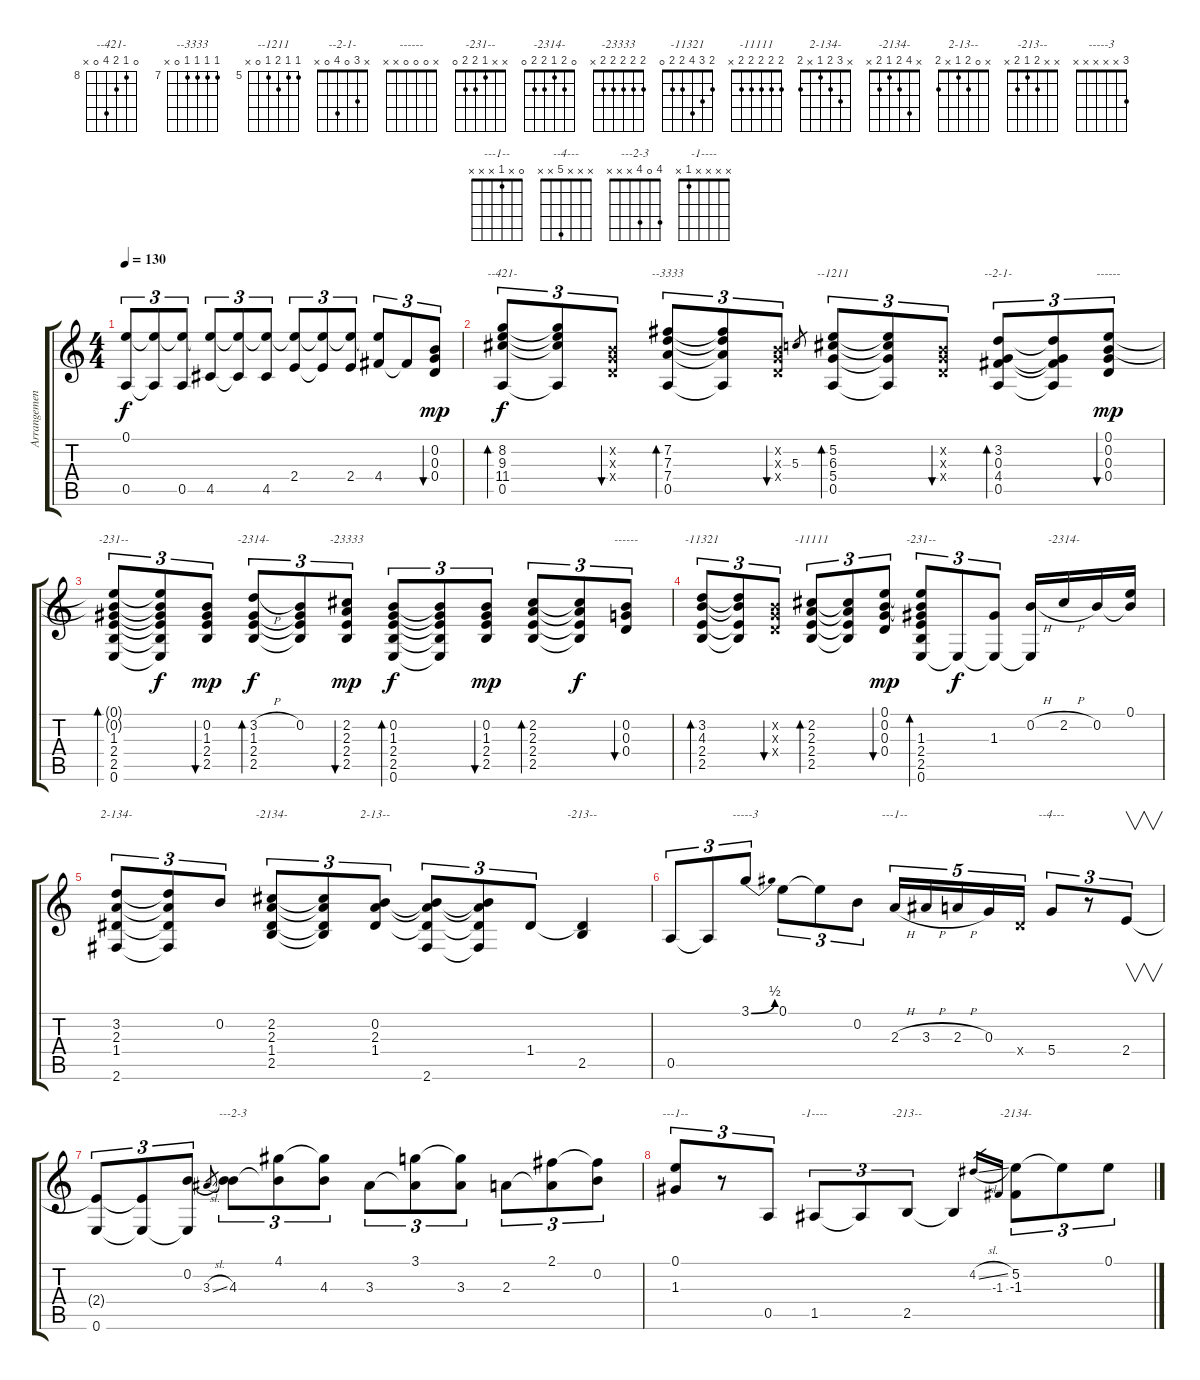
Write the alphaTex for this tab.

\track ("Arrangement guitare février 2002" "Arrangemen") {instrument acousticguitarsteel}
\staff {score tabs}
\tuning (E4 B3 G3 D3 A2 E2) {hide}
\chord ("--421-" 0 8 9 11 0 x) {firstfret 8}
\chord ("--3333" 7 7 7 7 0 x) {firstfret 7}
\chord ("--1211" 5 5 6 5 0 x) {firstfret 5}
\chord ("--2-1-" x 3 0 4 0 x)
\chord ("------" 0 0 0 0 0 0)
\chord ("-231--" 0 0 1 2 2 0)
\chord ("-2314-" 0 3 1 2 2 0)
\chord ("-23333" 2 2 2 2 2 x)
\chord ("------" x 0 0 0 x x)
\chord ("-11321" 2 3 4 2 2 0)
\chord ("-11111" 2 2 2 2 2 x)
\chord ("-231--" x x 1 2 2 0)
\chord ("-2314-" 0 2 1 2 2 0)
\chord ("2-134-" x 3 2 1 x 2)
\chord ("-2134-" x 2 2 1 2 x)
\chord ("2-13--" x 0 2 1 x 2)
\chord ("-213--" x 0 2 1 2 x)
\chord ("-----3" 3 x x x x x)
\chord ("---1--" x x 2 x x x)
\chord ("--4---" x x x 5 x x)
\chord ("---2-3" 4 0 4 x x x)
\chord ("---1--" 0 x 1 x x x)
\chord ("-1----" x x x x 1 x)
\chord ("-213--" x x 2 1 2 x)
\chord ("-2134-" x 4 2 1 2 x)
\ts (4 4)
\tempo 130
\clef g2
\ks c
(0.1{t} 0.5).8{tu (3 2) dy f} (0.1{t} 0.5{t}).8{tu (3 2)} (0.1{t} 0.5).8{tu (3 2)} (0.1{t} 4.5).8{tu (3 2)} (0.1{t} 4.5{t}).8{tu (3 2)} (0.1{t} 4.5).8{tu (3 2)} (0.1{t} 2.4).8{tu (3 2)} (0.1{t} 2.4{t}).8{tu (3 2)} (0.1{t} 2.4).8{tu (3 2)} (0.1{t} 4.4).8{tu (3 2)} 4.4{t}.8{tu (3 2)} (0.2 0.3 0.4).8{tu (3 2) bu 30 dy mp} |
(8.2 9.3 11.4 0.5).8{tu (3 2) bd 30 ch "--421-" dy f} (8.2{t} 9.3{t} 11.4{t} 0.5{t}).8{tu (3 2)} (0.2{x} 0.3{x} 0.4{x}).8{tu (3 2) bu 30} (7.2 7.3 7.4 0.5).8{tu (3 2) bd 30 ch "--3333"} (7.2{t} 7.3{t} 7.4{t} 0.5{t}).8{tu (3 2)} (0.2{x} 0.3{x} 0.4{x}).8{tu (3 2) bu 30} 5.3.8{gr} (5.2 6.3 5.4 0.5).8{tu (3 2) bd 30 ch "--1211"} (5.2{t} 6.3{t} 5.4{t} 0.5{t}).8{tu (3 2)} (0.2{x} 0.3{x} 0.4{x}).8{tu (3 2) bu 30} (3.2 0.3 4.4 0.5).8{tu (3 2) bd 30 ch "--2-1-"} (3.2{t} 0.3{t} 4.4{t} 0.5{t}).8{tu (3 2)} (0.1 0.2 0.3 0.4).8{tu (3 2) bu 30 ch "------" dy mp} |
(0.1{t} 0.2{t} 1.3 2.4 2.5 0.6).8{tu (3 2) bd 30 ch "-231--"} (0.1{t} 0.2{t} 1.3{t} 2.4{t} 2.5{t} 0.6{t}).8{tu (3 2) dy f} (0.2 1.3 2.4 2.5).8{tu (3 2) bu 30 dy mp} (3.2{h} 1.3 2.4 2.5).8{tu (3 2) bd 30 ch "-2314-" dy f} (0.2 1.3{t} 2.4{t} 2.5{t}).8{tu (3 2)} (2.2 2.3 2.4 2.5).8{tu (3 2) bu 30 ch "-23333" dy mp} (0.2 1.3 2.4 2.5 0.6).8{tu (3 2) bd 30 dy f} (0.2{t} 1.3{t} 2.4{t} 2.5{t} 0.6{t}).8{tu (3 2)} (0.2 1.3 2.4 2.5).8{tu (3 2) bu 30 dy mp} (2.2 2.3 2.4 2.5).8{tu (3 2) bd 30} (2.2{t} 2.3{t} 2.4{t} 2.5{t}).8{tu (3 2) dy f} (0.2 0.3 0.4).8{tu (3 2) bu 30 ch "------"} |
(3.2 4.3 2.4 2.5).8{tu (3 2) bd 30 ch "-11321"} (3.2{t} 4.3{t} 2.4{t} 2.5{t}).8{tu (3 2)} (0.2{x} 0.3{x} 0.4{x}).8{tu (3 2) bu 30} (2.2 2.3 2.4 2.5).8{tu (3 2) bd 30 ch "-11111"} (2.2{t} 2.3{t} 2.4{t} 2.5{t}).8{tu (3 2)} (0.1 0.2 0.3 0.4).8{tu (3 2) bu 30 dy mp} (0.1{t} 0.2{t} 1.3 2.4 2.5 0.6).8{tu (3 2) bd 30 ch "-231--"} 0.6{t}.8{tu (3 2) dy f} (1.3 0.6{t}).8{tu (3 2)} (0.2{h} 0.6{t}).16 2.2{h}.16{ch "-2314-"} 0.2.16 (0.1 0.2{t}).16 |
(3.2 2.3 1.4 2.6).8{tu (3 2) ch "2-134-"} (3.2{t} 2.3{t} 1.4{t} 2.6{t}).8{tu (3 2)} 0.2.8{tu (3 2)} (2.2 2.3 1.4 2.5).8{tu (3 2) ch "-2134-"} (2.2{t} 2.3{t} 1.4{t} 2.5{t}).8{tu (3 2)} (0.2 2.3 1.4).8{tu (3 2) ch "2-13--"} (0.2{t} 2.3{t} 1.4{t} 2.6).8{tu (3 2)} (0.2{t} 2.3{t} 1.4{t} 2.6{t}).8{tu (3 2)} 1.4.8{tu (3 2)} (1.4{t} 2.5).4{ch "-213--"} |
0.5.8{tu (3 2)} 0.5{t}.8{tu (3 2)} 3.1{be (bend 0 0 60 2)}.8{tu (3 2) ch "-----3"} 0.1.8{tu (3 2)} 0.1{t}.8{tu (3 2)} 0.2.8{tu (3 2)} 2.3{h}.16{tu (5 4) ch "---1--"} 3.3{h}.16{tu (5 4)} 2.3{h}.16{tu (5 4)} 0.3.16{tu (5 4)} 0.4{x}.16{tu (5 4)} 5.4.8{tu (3 2) ch "--4---"} r.8{tu (3 2)} 2.4.8{v tu (3 2)} |
(2.4{t} 0.6).8{tu (3 2)} (2.4{t} 0.6{t}).8{tu (3 2)} (0.2 0.6{t}).8{tu (3 2)} 3.3{sl}.8{gr} (0.2{t} 4.3).8{tu (3 2) ch "---2-3"} (4.1 4.3{t}).8{tu (3 2)} (4.1{t} 4.3).8{tu (3 2)} 3.3.8{tu (3 2)} (3.1 3.3{t}).8{tu (3 2)} (3.1{t} 3.3).8{tu (3 2)} 2.3.8{tu (3 2)} (2.1 2.3{t}).8{tu (3 2)} (2.1{t} 0.2).8{tu (3 2)} |
(0.1 1.3).8{tu (3 2) ch "---1--"} r.8{tu (3 2)} 0.5.8{tu (3 2)} 1.5.8{tu (3 2) ch "-1----"} 1.5{t}.8{tu (3 2)} 2.5.8{tu (3 2) ch "-213--"} 2.5{t}.4 4.2{sl}.16{gr} -1.3.16{gr} (5.2 -1.3).8{tu (3 2) ch "-2134-"} 5.2{t}.8{tu (3 2)} 0.1.8{tu (3 2)}
